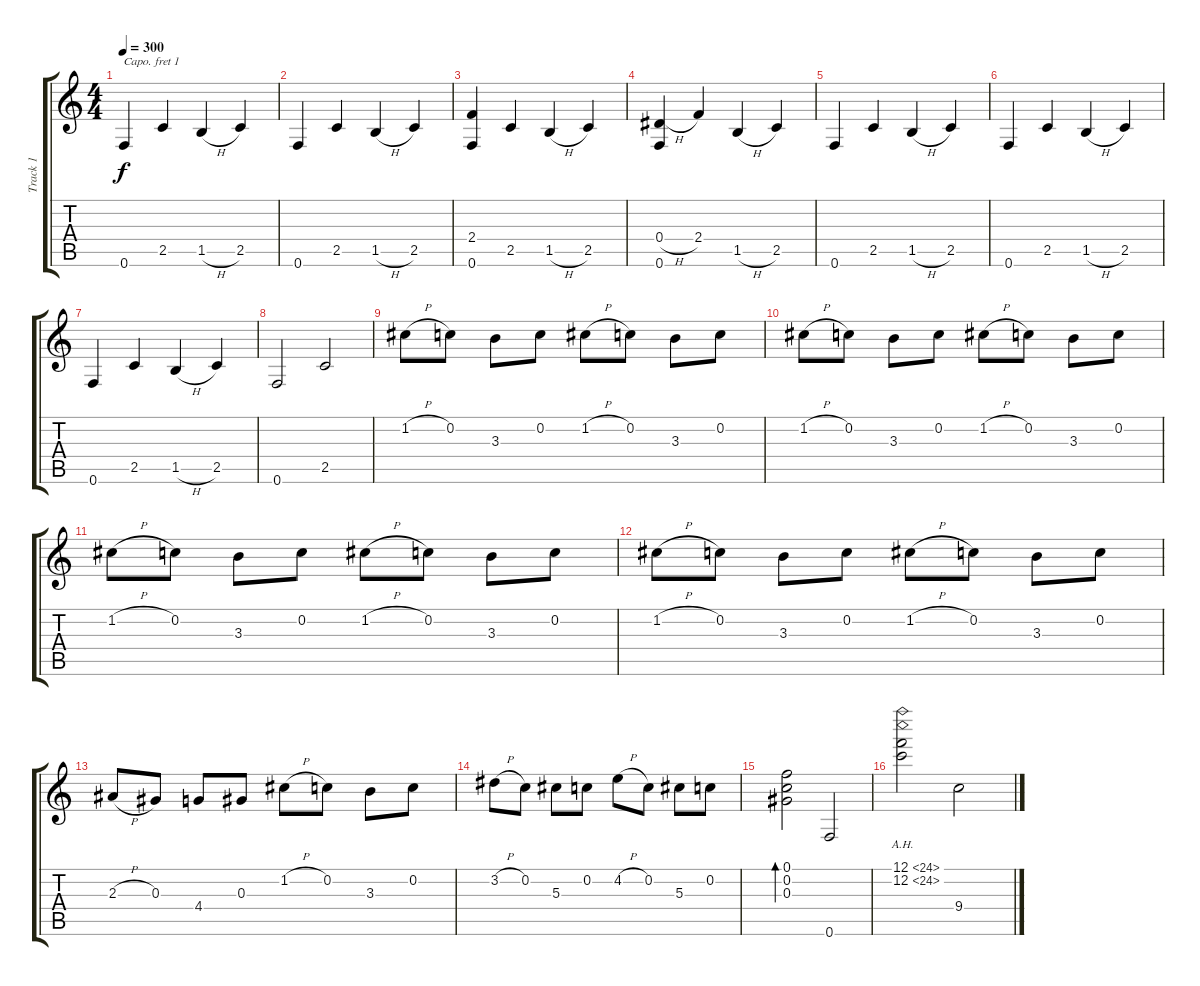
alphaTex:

\track ("Track 1" "Track 1") {instrument acousticguitarnylon}
\staff {score tabs}
\capo 1
\tuning (E4 B3 G3 D3 A2 E2) {hide}
\ts (4 4)
\tempo 300
\clef g2
\ks c
0.6.4{dy f instrument acousticguitarnylon} 2.5.4 1.5{h}.4 2.5.4 |
0.6.4 2.5.4 1.5{h}.4 2.5.4 |
(2.4 0.6).4 2.5.4 1.5{h}.4 2.5.4 |
(0.4{h} 0.6).4 2.4.4 1.5{h}.4 2.5.4 |
0.6.4 2.5.4 1.5{h}.4 2.5.4 |
0.6.4 2.5.4 1.5{h}.4 2.5.4 |
0.6.4 2.5.4 1.5{h}.4 2.5.4 |
0.6.2 2.5.2 |
1.2{h}.8 0.2.8 3.3.8 0.2.8 1.2{h}.8 0.2.8 3.3.8 0.2.8 |
1.2{h}.8 0.2.8 3.3.8 0.2.8 1.2{h}.8 0.2.8 3.3.8 0.2.8 |
1.2{h}.8 0.2.8 3.3.8 0.2.8 1.2{h}.8 0.2.8 3.3.8 0.2.8 |
1.2{h}.8 0.2.8 3.3.8 0.2.8 1.2{h}.8 0.2.8 3.3.8 0.2.8 |
2.3{h}.8 0.3.8 4.4.8 0.3.8 1.2{h}.8 0.2.8 3.3.8 0.2.8 |
3.2{h}.8 0.2.8 5.3.8 0.2.8 4.2{h}.8 0.2.8 5.3.8 0.2.8 |
(0.1 0.2 0.3).2{bd 60} 0.6.2 |
(12.1{ah 12} 12.2{ah 12}).2 9.4{ss}.2
